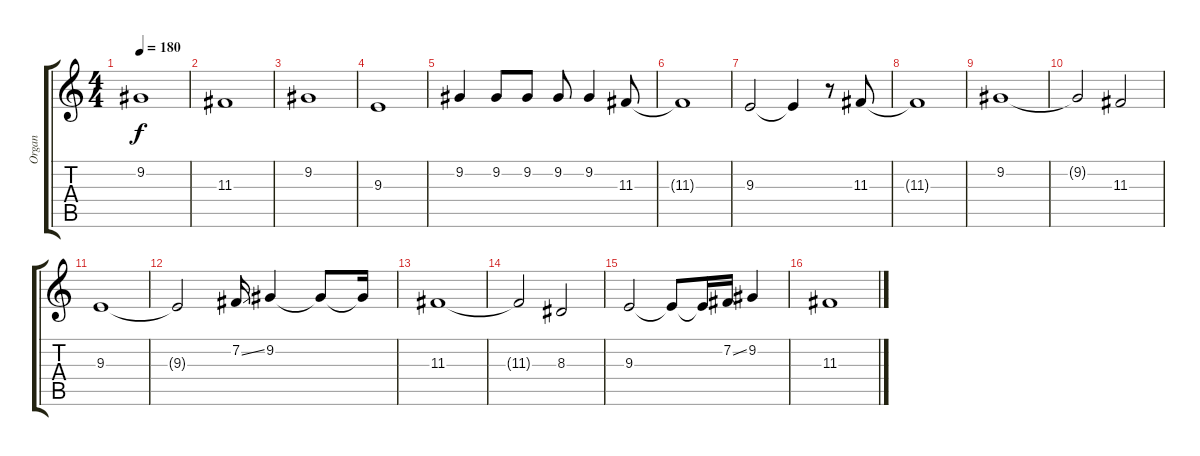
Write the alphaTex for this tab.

\track ("Organ" "Organ") {instrument drawbarorgan}
\staff {score tabs}
\tuning (E4 B3 G3 D3 A2 E2) {hide}
\ts (4 4)
\tempo 180
\clef g2
\ks c
9.2.1{dy f} |
11.3.1 |
9.2.1 |
9.3.1 |
9.2.4 9.2.8 9.2.8 9.2.8 9.2.4 11.3.8 |
11.3{t}.1 |
9.3.2 9.3{t}.4 r.8 11.3.8 |
11.3{t}.1 |
9.2.1 |
9.2{t}.2 11.3.2 |
9.3.1 |
9.3{t}.2 7.2{ss}.16 9.2.4 9.2{t}.8 9.2{t}.16 |
11.3.1 |
11.3{t}.2 8.3.2 |
9.3.2 9.3{t}.8 9.3{t}.16 7.2{ss}.16 9.2.4 |
11.3.1
